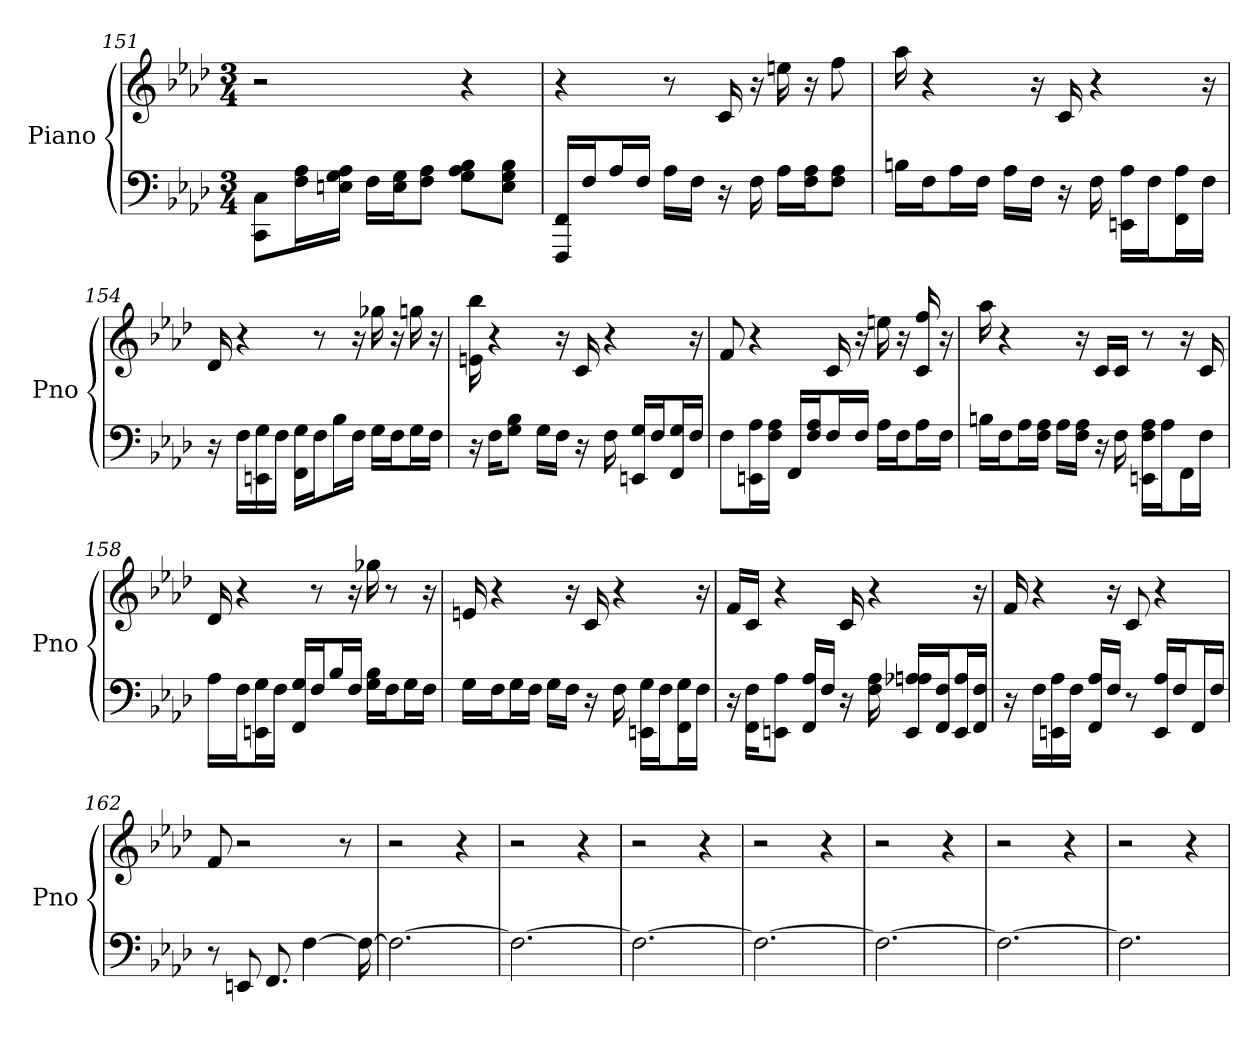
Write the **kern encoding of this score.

**kern	**kern
*part1	*part1
*staff2	*staff1
*I"Piano	*
*I'Pno	*
*clefF4	*clefG2
*k[b-e-a-d-]	*k[b-e-a-d-]
*A-:	*A-:
*M3/4	*M3/4
=151	=151
8C\ 8CC\L	2r
16F\ 16A-\L	.
16E\ 16A-\ 16G\JJ	.
16F\LL	.
16E\ 16G\J	.
8F\ 8A-\J	.
8B-\ 8A-\ 8G\L	4r
8E\ 8B-\ 8G\J	.
=152	=152
16FFF/ 16FF/LL	4r
16F/J	.
16A-/L	.
16F/JJ	.
16A-\LL	8r
16F\JJ	.
16r	16c
16F	16r
16A-\LL	16ee
16F\ 16A-\J	16r
8A-\ 8F\J	8ff
=153	=153
16B\LL	16aa-
16F\J	4r
16A-\L	.
16F\JJ	.
16A-\LL	.
16F\JJ	16r
16r	16c
16F	4r
16A-\ 16EE\LL	.
16F\J	.
16A-\ 16FF\L	.
16F\JJ	16r
=154	=154
16r	16d-
16F\LL	4r
16EE\ 16G\	.
16F\JJ	.
16G\ 16FF\LL	.
16F\J	8r
16B-\L	.
16F\JJ	16r
16G\LL	16gg-
16F\J	16r
16G\L	16gg
16F\JJ	16r
=155	=155
16r	16bb- 16e
16F\KL	4r
8B-\ 8G\J	.
16G\LL	.
16F\JJ	16r
16r	16c
16F	4r
16EE/ 16G/LL	.
16F/J	.
16G/ 16FF/L	.
16F/JJ	16r
=156	=156
8F\L	8f
16EE\ 16A-\L	4r
16A-\ 16F\JJ	.
16FF/LL	.
16A-/ 16F/J	.
16F/L	16c
16F/JJ	16r
16A-\LL	16ee
16F\J	16r
16A-\L	16c 16ff
16F\JJ	16r
=157	=157
16B\LL	16aa-
16F\J	4r
16A-\L	.
16F\ 16A-\JJ	.
16A-\LL	.
16A-\ 16F\JJ	16r
16r	16c/LL
16F	16c/JJ
16A-\ 16EE\ 16F\LL	8r
16A-\J	.
16FF\L	16r
16F\JJ	16c
=158	=158
16A-\LL	16d-
16F\J	4r
16EE\ 16G\L	.
16F\JJ	.
16FF/ 16G/LL	.
16F/J	8r
16B-/L	.
16F/JJ	16r
16B-\ 16G\LL	16gg-
16F\J	8r
16G\L	.
16F\JJ	16r
=159	=159
16G\LL	16e
16F\J	4r
16G\L	.
16F\JJ	.
16G\LL	.
16F\JJ	16r
16r	16c
16F	4r
16G\ 16EE\LL	.
16F\J	.
16G\ 16FF\L	.
16F\JJ	16r
=160	=160
16r	16f/LL
16F\ 16FF\KL	16c/JJ
8EE\ 8A-\J	4r
16FF/ 16A-/LL	.
16F/JJ	.
16r	16c
16A- 16F	4r
16EE/ 16A/ 16A-/LL	.
16F/ 16FF/J	.
16A-/ 16EE/L	.
16FF/ 16F/JJ	16r
=161	=161
16r	16f
16F\LL	4r
16A-\ 16EE\	.
16F\JJ	.
16FF/ 16A-/LL	.
16F/JJ	16r
8r	8c
16EE/ 16A-/LL	4r
16F/J	.
16FF/L	.
16F/JJ	.
=162	=162
8r	8f
8EE	2r
8.FF	.
[4F	.
.	8r
16F_	.
=163	=163
2.F_	2r
.	4r
=164	=164
2.F_	2r
.	4r
=165	=165
2.F_	2r
.	4r
=166	=166
2.F_	2r
.	4r
=167	=167
2.F_	2r
.	4r
=168	=168
2.F_	2r
.	4r
=169	=169
2.F]	2r
.	4r
=	=
*-	*-
